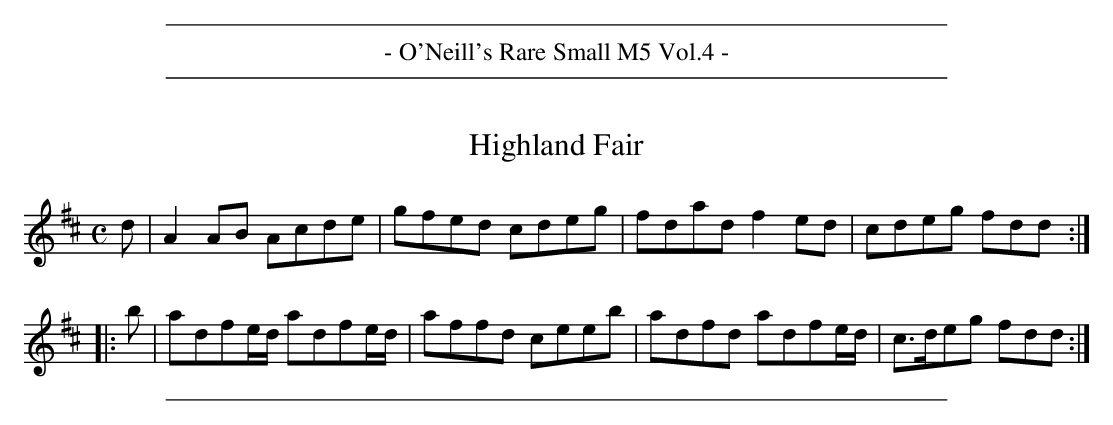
X:1
T: Highland Fair
M: C
L: 1/8
K: D
d | A2AB    Acde    | gfed cdeg | fdad f2ed    | cdeg  fdd ::
b | adfe/d/ adfe/d/ | affd ceeb | adfd adfe/d/ | c>deg fdd :|
